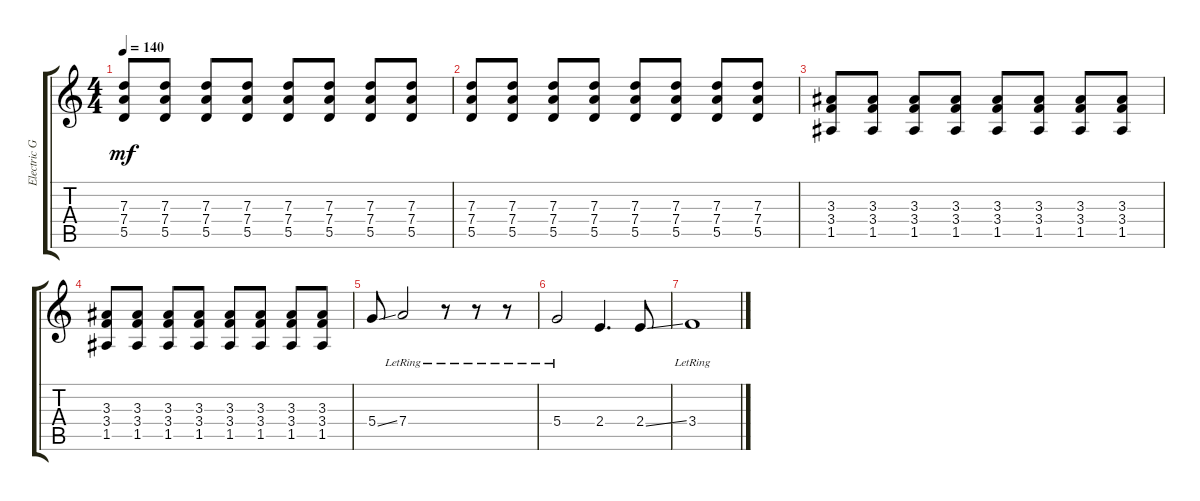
\track ("Electric Guitar" "Electric G") {instrument overdrivenguitar}
\staff {score tabs}
\tuning (E4 B3 G3 D3 A2 E2) {hide}
\ts (4 4)
\tempo 140
\clef g2
\ks c
(7.3 7.4 5.5).8{dy mf} (7.3 7.4 5.5).8 (7.3 7.4 5.5).8 (7.3 7.4 5.5).8 (7.3 7.4 5.5).8 (7.3 7.4 5.5).8 (7.3 7.4 5.5).8 (7.3 7.4 5.5).8 |
(7.3 7.4 5.5).8 (7.3 7.4 5.5).8 (7.3 7.4 5.5).8 (7.3 7.4 5.5).8 (7.3 7.4 5.5).8 (7.3 7.4 5.5).8 (7.3 7.4 5.5).8 (7.3 7.4 5.5).8 |
(3.3 3.4 1.5).8 (3.3 3.4 1.5).8 (3.3 3.4 1.5).8 (3.3 3.4 1.5).8 (3.3 3.4 1.5).8 (3.3 3.4 1.5).8 (3.3 3.4 1.5).8 (3.3 3.4 1.5).8 |
(3.3 3.4 1.5).8 (3.3 3.4 1.5).8 (3.3 3.4 1.5).8 (3.3 3.4 1.5).8 (3.3 3.4 1.5).8 (3.3 3.4 1.5).8 (3.3 3.4 1.5).8 (3.3 3.4 1.5).8 |
5.4{ss}.8 7.4{lr}.2 r.8 r.8 r.8 |
5.4{lr}.2 2.4.4{d} 2.4{ss}.8 |
3.4{lr}.1
